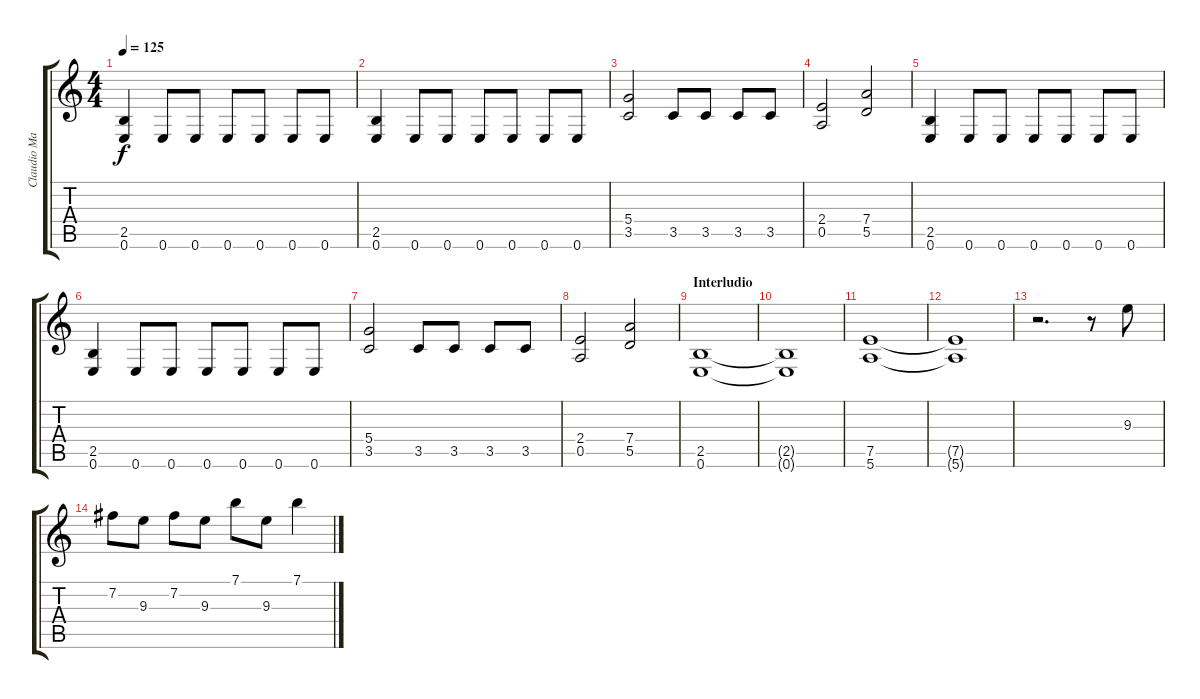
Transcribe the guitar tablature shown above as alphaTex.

\track ("Claudio Marciello (Gtr 2)" "Claudio Ma") {instrument distortionguitar}
\staff {score tabs}
\tuning (E4 B3 G3 D3 A2 E2) {hide}
\ts (4 4)
\tempo 125
\clef g2
\ks c
(2.5 0.6).4{dy f} 0.6.8 0.6.8 0.6.8 0.6.8 0.6.8 0.6.8 |
(2.5 0.6).4 0.6.8 0.6.8 0.6.8 0.6.8 0.6.8 0.6.8 |
(5.4 3.5).2 3.5.8 3.5.8 3.5.8 3.5.8 |
(2.4 0.5).2 (7.4 5.5).2 |
(2.5 0.6).4 0.6.8 0.6.8 0.6.8 0.6.8 0.6.8 0.6.8 |
(2.5 0.6).4 0.6.8 0.6.8 0.6.8 0.6.8 0.6.8 0.6.8 |
(5.4 3.5).2 3.5.8 3.5.8 3.5.8 3.5.8 |
(2.4 0.5).2 (7.4 5.5).2 |
\section ("" "Interludio")
(2.5 0.6).1 |
(2.5{t} 0.6{t}).1 |
(7.5 5.6).1 |
(7.5{t} 5.6{t}).1 |
r.2{d} r.8 9.3.8 |
7.2.8 9.3.8 7.2.8 9.3.8 7.1.8 9.3.8 7.1.4
